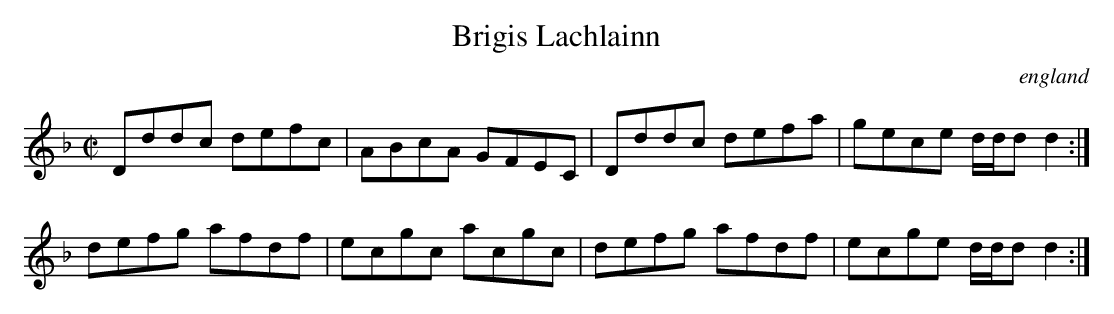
X:1
T:Brigis Lachlainn
O:england
M:C|
L:1/8
K:D Minor
Dddc defc|ABcA GFEC|Dddc defa|gece d/d/d d2:|
defg afdf|ecgc acgc|defg afdf|ecge d/d/d d2:|
